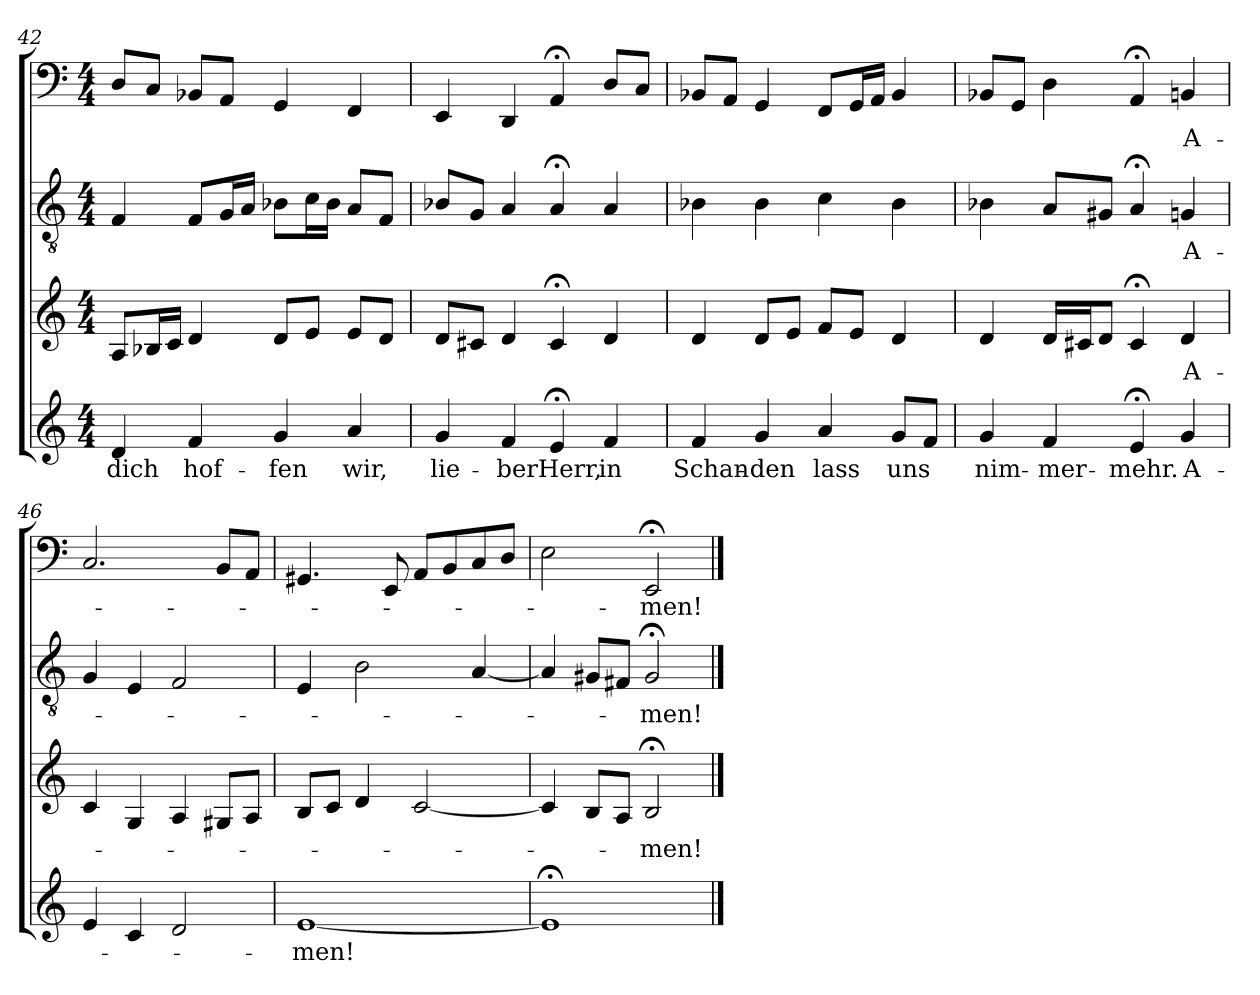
**kern	**text	**kern	**text	**kern	**text	**kern	**text
*part4	*part4	*part3	*part3	*part2	*part2	*part1	*part1
*staff4	*staff4	*staff3	*staff3	*staff2	*staff2	*staff1	*staff1
*clefG2	*	*clefG2	*	*clefGv2	*	*clefF4	*
*k[]	*	*k[]	*	*k[]	*	*k[]	*
*C:	*	*C:	*	*C:	*	*C:	*
*M4/4	*	*M4/4	*	*M4/4	*	*M4/4	*
=42	=42	=42	=42	=42	=42	=42	=42
4d/	dich	8A/L	.	4F/	.	8D/L	.
.	.	16B-X/L	.	.	.	8C/J	.
.	.	16c/JJ	.	.	.	.	.
4f/	hof-	4d/	.	8F/L	.	8BB-X/L	.
.	.	.	.	16G/L	.	8AA/J	.
.	.	.	.	16A/JJ	.	.	.
4g/	-fen	8d/L	.	8B-X\L	.	4GG/	.
.	.	8e/J	.	16c\L	.	.	.
.	.	.	.	16B-\JJ	.	.	.
4a/	wir,	8e/L	.	8A/L	.	4FF/	.
.	.	8d/J	.	8F/J	.	.	.
=43	=43	=43	=43	=43	=43	=43	=43
4g/	lie-	8d/L	.	8B-X/L	.	4EE/	.
.	.	8c#X/J	.	8G/J	.	.	.
4f/	-ber	4d/	.	4A/	.	4DD/	.
4e;</	Herr,	4c#;</	.	4A;</	.	4AA;</	.
4f/	in	4d/	.	4A/	.	8D/L	.
.	.	.	.	.	.	8C/J	.
=44	=44	=44	=44	=44	=44	=44	=44
4f/	Schan-	4d/	.	4B-X\	.	8BB-X/L	.
.	.	.	.	.	.	8AA/J	.
4g/	-den	8d/L	.	4B-\	.	4GG/	.
.	.	8e/J	.	.	.	.	.
4a/	lass	8f/L	.	4c\	.	8FF/L	.
.	.	8e/J	.	.	.	16GG/L	.
.	.	.	.	.	.	16AA/JJ	.
8g/L	uns	4d/	.	4B-\	.	4BB-/	.
8f/J	.	.	.	.	.	.	.
=45	=45	=45	=45	=45	=45	=45	=45
4g/	nim-	4d/	.	4B-X\	.	8BB-X/L	.
.	.	.	.	.	.	8GG/J	.
4f/	-mer-	16d/LL	.	8A/L	.	4D\	.
.	.	16c#X/J	.	.	.	.	.
.	.	8d/J	.	8G#X/J	.	.	.
4e;</	-mehr.	4c#;</	.	4A;</	.	4AA;</	.
4g/	A-	4d/	A-	4Gn/	A-	4BBn/	A-
=46	=46	=46	=46	=46	=46	=46	=46
4e/	.	4c/	.	4G/	.	2.C/	.
4c/	.	4G/	.	4E/	.	.	.
2d/	.	4A/	.	2F/	.	.	.
.	.	8G#X/L	.	.	.	8BB/L	.
.	.	8A/J	.	.	.	8AA/J	.
=47	=47	=47	=47	=47	=47	=47	=47
[1e/	-men!	8B/L	.	4E/	.	4.GG#X/	.
.	.	8c/J	.	.	.	.	.
.	.	4d/	.	2B\	.	.	.
.	.	.	.	.	.	8EE/	.
.	.	[2c/	.	.	.	8AA/L	.
.	.	.	.	.	.	8BB/	.
.	.	.	.	[4A/	.	8C/	.
.	.	.	.	.	.	8D/J	.
=48	=48	=48	=48	=48	=48	=48	=48
1e;</]	.	4c/]	.	4A/]	.	2E\	.
.	.	8B/L	.	8G#X/L	.	.	.
.	.	8A/J	.	8F#X/J	.	.	.
.	.	2B;</	-men!	2G#;</	-men!	2EE;</	-men!
==	==	==	==	==	==	==	==
*-	*-	*-	*-	*-	*-	*-	*-
